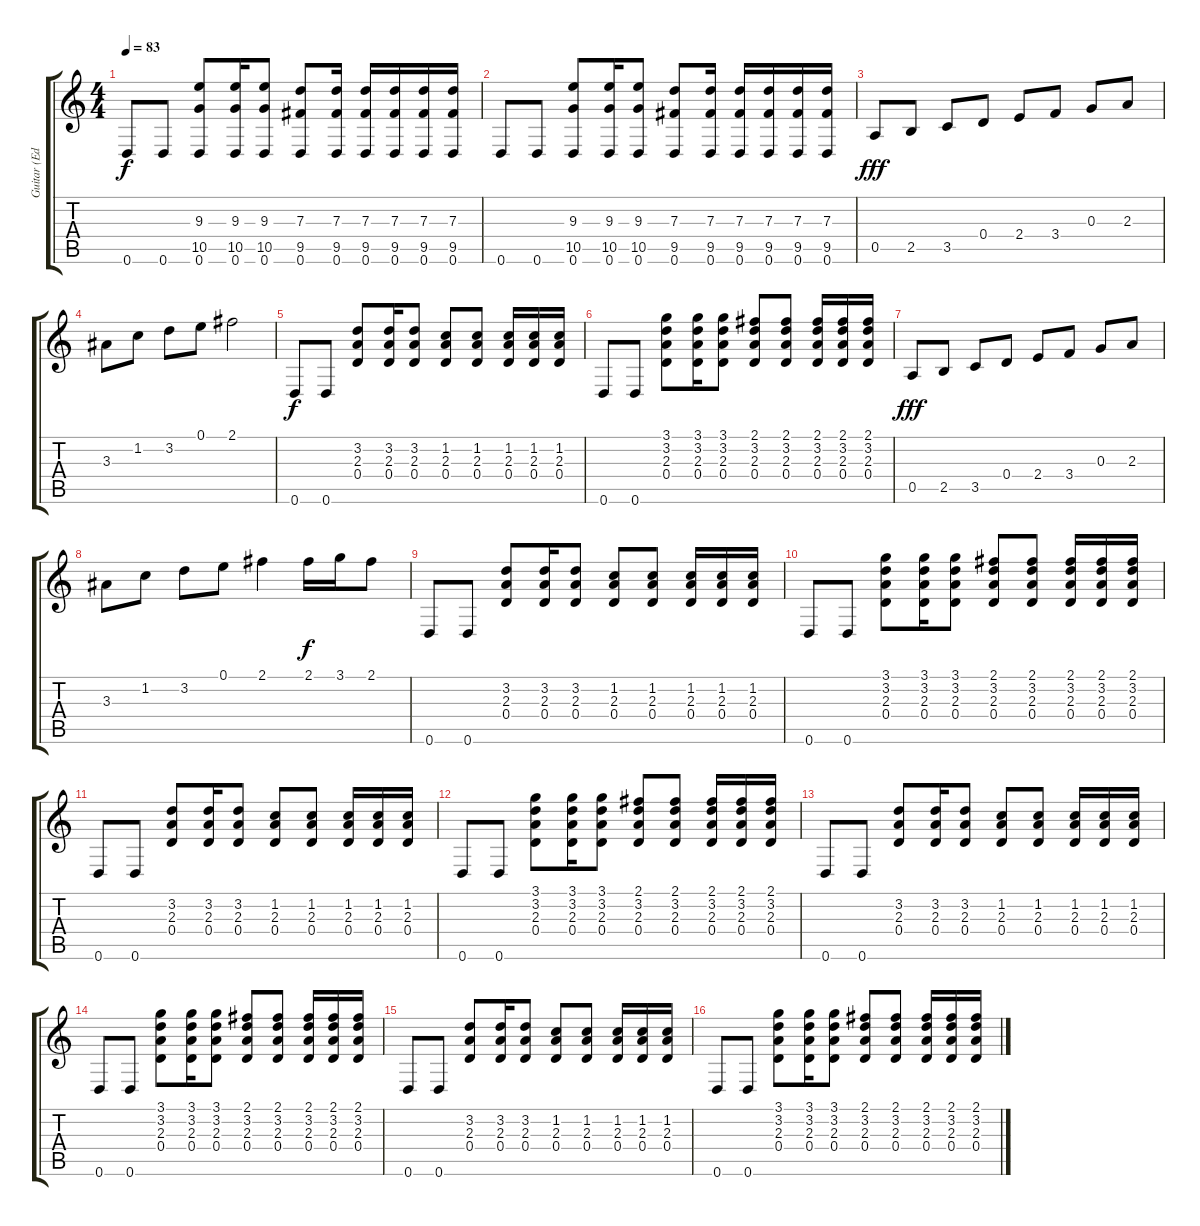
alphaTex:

\track ("Guitar (Ed)" "Guitar (Ed") {instrument electricguitarclean}
\staff {score tabs}
\tuning (E4 B3 G3 D3 A2 D2) {hide}
\ts (4 4)
\tempo 83
\clef g2
\ks c
0.6.8{dy f} 0.6.8 (9.3 10.5 0.6).8 (9.3 10.5 0.6).16 (9.3 10.5 0.6).8 (7.3 9.5 0.6).8 (7.3 9.5 0.6).16 (7.3 9.5 0.6).16 (7.3 9.5 0.6).16 (7.3 9.5 0.6).16 (7.3 9.5 0.6).16 |
0.6.8 0.6.8 (9.3 10.5 0.6).8 (9.3 10.5 0.6).16 (9.3 10.5 0.6).8 (7.3 9.5 0.6).8 (7.3 9.5 0.6).16 (7.3 9.5 0.6).16 (7.3 9.5 0.6).16 (7.3 9.5 0.6).16 (7.3 9.5 0.6).16 |
0.5.8{dy fff} 2.5.8 3.5.8 0.4.8 2.4.8 3.4.8 0.3.8 2.3.8 |
3.3.8 1.2.8 3.2.8 0.1.8 2.1.2 |
0.6.8{dy f} 0.6.8 (3.2 2.3 0.4).8 (3.2 2.3 0.4).16 (3.2 2.3 0.4).8 (1.2 2.3 0.4).8 (1.2 2.3 0.4).8 (1.2 2.3 0.4).16 (1.2 2.3 0.4).16 (1.2 2.3 0.4).16 |
0.6.8 0.6.8 (3.1 3.2 2.3 0.4).8 (3.1 3.2 2.3 0.4).16 (3.1 3.2 2.3 0.4).8 (2.1 3.2 2.3 0.4).8 (2.1 3.2 2.3 0.4).8 (2.1 3.2 2.3 0.4).16 (2.1 3.2 2.3 0.4).16 (2.1 3.2 2.3 0.4).16 |
0.5.8{dy fff} 2.5.8 3.5.8 0.4.8 2.4.8 3.4.8 0.3.8 2.3.8 |
3.3.8 1.2.8 3.2.8 0.1.8 2.1.4 2.1.16{dy f} 3.1.16 2.1.8 |
0.6.8 0.6.8 (3.2 2.3 0.4).8 (3.2 2.3 0.4).16 (3.2 2.3 0.4).8 (1.2 2.3 0.4).8 (1.2 2.3 0.4).8 (1.2 2.3 0.4).16 (1.2 2.3 0.4).16 (1.2 2.3 0.4).16 |
0.6.8 0.6.8 (3.1 3.2 2.3 0.4).8 (3.1 3.2 2.3 0.4).16 (3.1 3.2 2.3 0.4).8 (2.1 3.2 2.3 0.4).8 (2.1 3.2 2.3 0.4).8 (2.1 3.2 2.3 0.4).16 (2.1 3.2 2.3 0.4).16 (2.1 3.2 2.3 0.4).16 |
0.6.8 0.6.8 (3.2 2.3 0.4).8 (3.2 2.3 0.4).16 (3.2 2.3 0.4).8 (1.2 2.3 0.4).8 (1.2 2.3 0.4).8 (1.2 2.3 0.4).16 (1.2 2.3 0.4).16 (1.2 2.3 0.4).16 |
0.6.8 0.6.8 (3.1 3.2 2.3 0.4).8 (3.1 3.2 2.3 0.4).16 (3.1 3.2 2.3 0.4).8 (2.1 3.2 2.3 0.4).8 (2.1 3.2 2.3 0.4).8 (2.1 3.2 2.3 0.4).16 (2.1 3.2 2.3 0.4).16 (2.1 3.2 2.3 0.4).16 |
0.6.8 0.6.8 (3.2 2.3 0.4).8 (3.2 2.3 0.4).16 (3.2 2.3 0.4).8 (1.2 2.3 0.4).8 (1.2 2.3 0.4).8 (1.2 2.3 0.4).16 (1.2 2.3 0.4).16 (1.2 2.3 0.4).16 |
0.6.8 0.6.8 (3.1 3.2 2.3 0.4).8 (3.1 3.2 2.3 0.4).16 (3.1 3.2 2.3 0.4).8 (2.1 3.2 2.3 0.4).8 (2.1 3.2 2.3 0.4).8 (2.1 3.2 2.3 0.4).16 (2.1 3.2 2.3 0.4).16 (2.1 3.2 2.3 0.4).16 |
0.6.8 0.6.8 (3.2 2.3 0.4).8 (3.2 2.3 0.4).16 (3.2 2.3 0.4).8 (1.2 2.3 0.4).8 (1.2 2.3 0.4).8 (1.2 2.3 0.4).16 (1.2 2.3 0.4).16 (1.2 2.3 0.4).16 |
0.6.8 0.6.8 (3.1 3.2 2.3 0.4).8 (3.1 3.2 2.3 0.4).16 (3.1 3.2 2.3 0.4).8 (2.1 3.2 2.3 0.4).8 (2.1 3.2 2.3 0.4).8 (2.1 3.2 2.3 0.4).16 (2.1 3.2 2.3 0.4).16 (2.1 3.2 2.3 0.4).16
